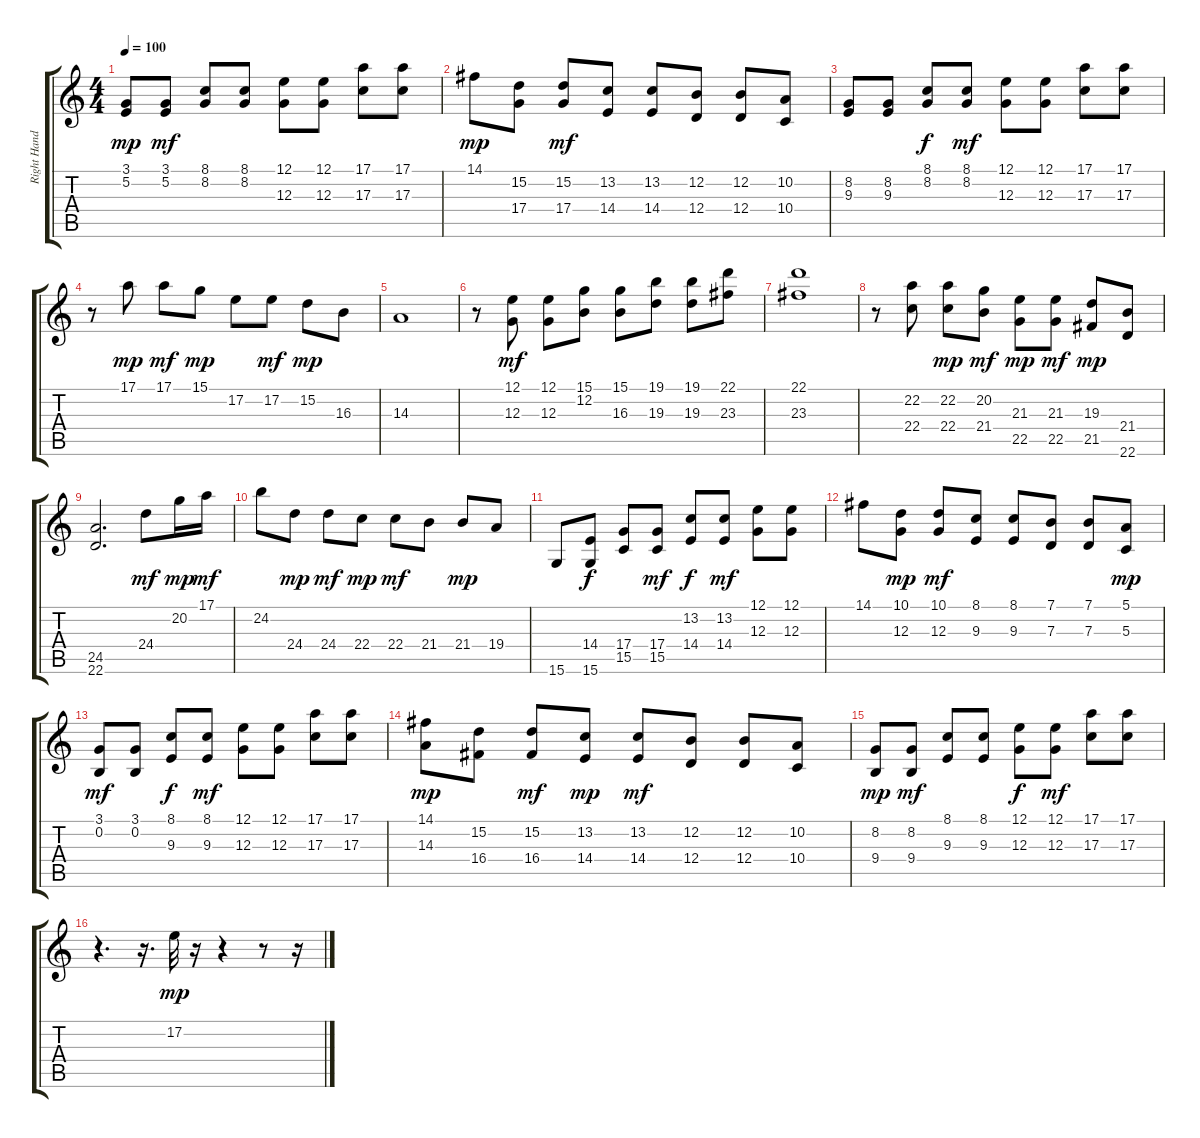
\track ("Right Hand" "Right Hand") {instrument acousticgrandpiano}
\staff {score tabs}
\tuning (E4 B3 G3 D3 A2 E2) {hide}
\ts (4 4)
\tempo 100
\clef g2
\ks c
(3.1 5.2).8{dy mp} (3.1 5.2).8{dy mf} (8.1 8.2).8 (8.1 8.2).8 (12.1 12.3).8 (12.1 12.3).8 (17.1 17.3).8 (17.1 17.3).8 |
14.1.8{dy mp} (15.2 17.4).8 (15.2 17.4).8{dy mf} (13.2 14.4).8 (13.2 14.4).8 (12.2 12.4).8 (12.2 12.4).8 (10.2 10.4).8 |
(8.2 9.3).8 (8.2 9.3).8 (8.1 8.2).8{dy f} (8.1 8.2).8{dy mf} (12.1 12.3).8 (12.1 12.3).8 (17.1 17.3).8 (17.1 17.3).8 |
r.8 17.1.8{dy mp} 17.1.8{dy mf} 15.1.8{dy mp} 17.2.8 17.2.8{dy mf} 15.2.8{dy mp} 16.3.8 |
14.3.1 |
r.8 (12.1 12.3).8{dy mf} (12.1 12.3).8 (15.1 12.2).8 (15.1 16.3).8 (19.1 19.3).8 (19.1 19.3).8 (22.1 23.3).8 |
(22.1 23.3).1 |
r.8 (22.2 22.4).8 (22.2 22.4).8{dy mp} (20.2 21.4).8{dy mf} (21.3 22.5).8{dy mp} (21.3 22.5).8{dy mf} (19.3 21.5).8{dy mp} (21.4 22.6).8 |
(24.5 22.6).2{d} 24.4.8{dy mf} 20.2.16{dy mp} 17.1.16{dy mf} |
24.2.8 24.4.8{dy mp} 24.4.8{dy mf} 22.4.8{dy mp} 22.4.8{dy mf} 21.4.8 21.4.8{dy mp} 19.4.8 |
15.6.8 (14.4 15.6).8{dy f} (17.4 15.5).8 (17.4 15.5).8{dy mf} (13.2 14.4).8{dy f} (13.2 14.4).8{dy mf} (12.1 12.3).8 (12.1 12.3).8 |
14.1.8 (10.1 12.3).8{dy mp} (10.1 12.3).8{dy mf} (8.1 9.3).8 (8.1 9.3).8 (7.1 7.3).8 (7.1 7.3).8 (5.1 5.3).8{dy mp} |
(3.1 0.2).8{dy mf} (3.1 0.2).8 (8.1 9.3).8{dy f} (8.1 9.3).8{dy mf} (12.1 12.3).8 (12.1 12.3).8 (17.1 17.3).8 (17.1 17.3).8 |
(14.1 14.3).8{dy mp} (15.2 16.4).8 (15.2 16.4).8{dy mf} (13.2 14.4).8{dy mp} (13.2 14.4).8{dy mf} (12.2 12.4).8 (12.2 12.4).8 (10.2 10.4).8 |
(8.2 9.4).8{dy mp} (8.2 9.4).8{dy mf} (8.1 9.3).8 (8.1 9.3).8 (12.1 12.3).8{dy f} (12.1 12.3).8{dy mf} (17.1 17.3).8 (17.1 17.3).8 |
r.4{d} r.16{d} 17.2.32{dy mp} r.16 r.4 r.8 r.16
